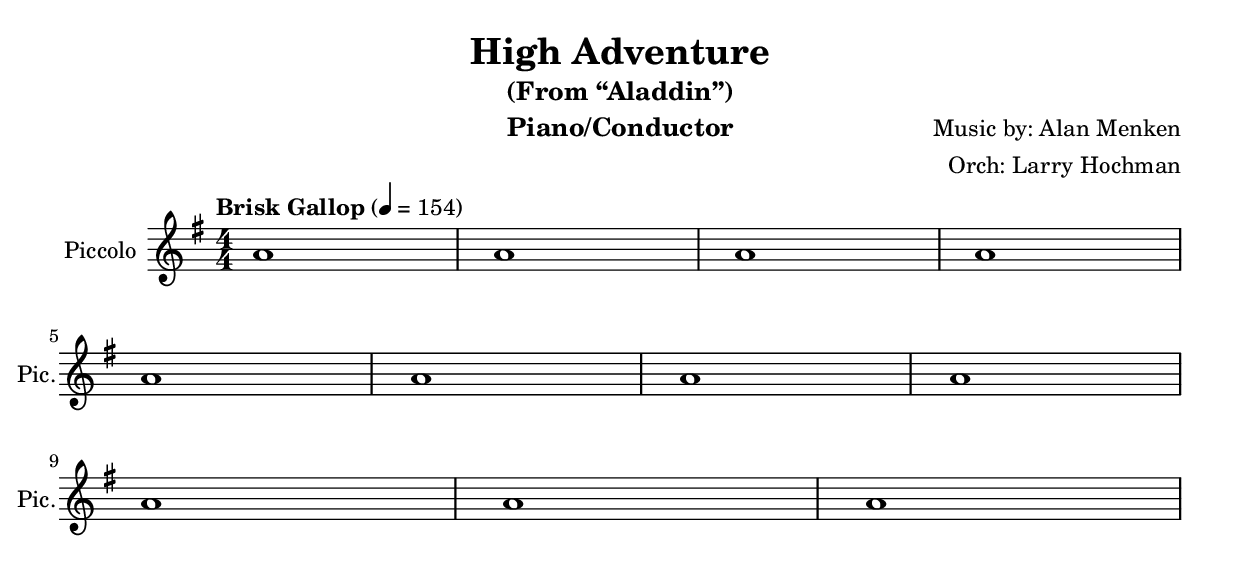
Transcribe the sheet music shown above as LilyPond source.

\version "2.24.2"
\language "english"

\version "2.24.2"
\language "english"

\header {
    title = "High Adventure"
    subtitle = "(From “Aladdin”)"
    instrument = "Piano/Conductor"
    composer = "Music by: Alan Menken"
    arranger = "Orch: Larry Hochman"
    % Remove default LilyPond tagline
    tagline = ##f
}

% \paper {
%     #(set-paper-size '(cons (* 300 mm) (* 500 mm)))
% }

global = {
    \override Score.NonMusicalPaperColumn.line-break-system-details 
        = #'((alignment-distances . (14)))
    \key g \major
    \numericTimeSignature
    \time 4/4
    \tempo "Brisk Gallop" 4=154
}



scoreAPiccolo = \relative c'' {
    \global
    \transposition c''
    % Music follows here.

    a1 a a a \break a a a a \break a a a
}

scoreAPiccoloPart = \new Staff \with {
    instrumentName = "Piccolo"
    shortInstrumentName = "Pic."
    midiInstrument = "piccolo"
} \scoreAPiccolo

\score {
    <<
        \scoreAPiccoloPart
    >>
}